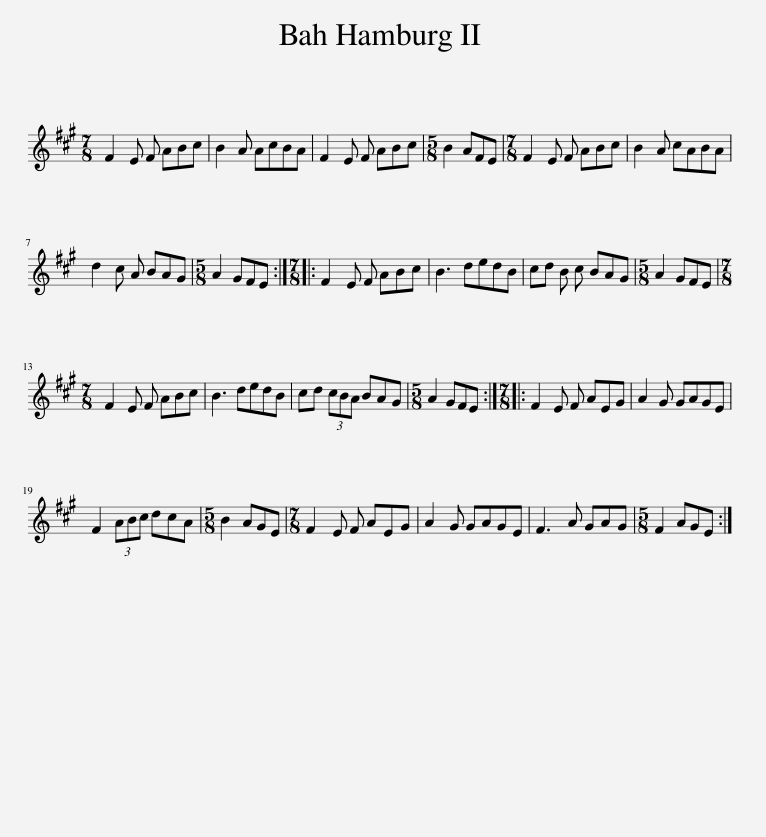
X:1
L:1/8
M:7/8
I:linebreak $
K:A
V:1 treble
V:1
 F2 E F ABc | B2 A AcBA | F2 E F ABc |[M:5/8] B2 AFE |[M:7/8] F2 E F ABc | %5
 B2 A cABA |$ d2 c A BAG |[M:5/8] A2 GFE ::[M:7/8] F2 E F ABc | B3 dedB | %10
 cd B c BAG |[M:5/8] A2 GFE |$[M:7/8] F2 E F ABc | B3 dedB | cd (3cBA BAG | %15
[M:5/8] A2 GFE ::[M:7/8] F2 E F AEG | A2 G GAGE |$ F2 (3ABc dcA |[M:5/8] B2 AGE | %20
[M:7/8] F2 E F AEG | A2 G GAGE | F3 A GAG |[M:5/8] F2 AGE :| %24
